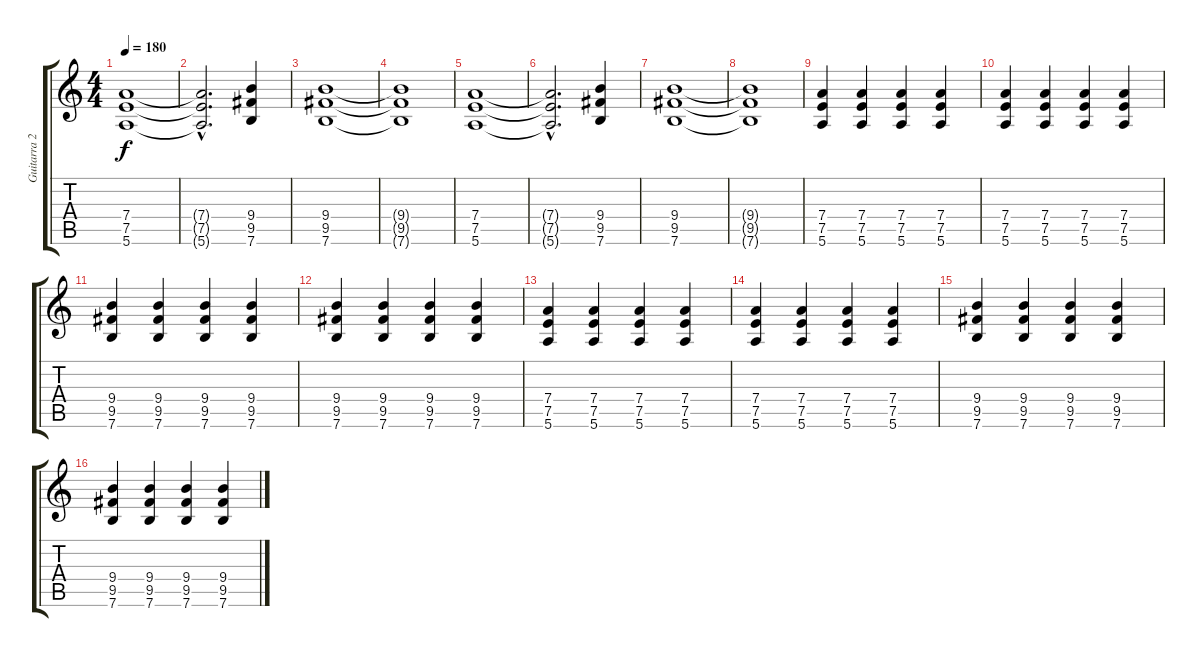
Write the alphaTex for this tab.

\track ("Guitarra 2" "Guitarra 2") {instrument distortionguitar}
\staff {score tabs}
\tuning (E4 B3 G3 D3 A2 E2) {hide}
\ts (4 4)
\tempo 180
\clef g2
\ks c
(7.4 7.5 5.6).1{dy f} |
(7.4{hac t} 7.5{hac t} 5.6{hac t}).2{d} (9.4 9.5 7.6).4 |
(9.4 9.5 7.6).1 |
(9.4{t} 9.5{t} 7.6{t}).1 |
(7.4 7.5 5.6).1 |
(7.4{hac t} 7.5{hac t} 5.6{hac t}).2{d} (9.4 9.5 7.6).4 |
(9.4 9.5 7.6).1 |
(9.4{t} 9.5{t} 7.6{t}).1 |
(7.4 7.5 5.6).4 (7.4 7.5 5.6).4 (7.4 7.5 5.6).4 (7.4 7.5 5.6).4 |
(7.4 7.5 5.6).4 (7.4 7.5 5.6).4 (7.4 7.5 5.6).4 (7.4 7.5 5.6).4 |
(9.4 9.5 7.6).4 (9.4 9.5 7.6).4 (9.4 9.5 7.6).4 (9.4 9.5 7.6).4 |
(9.4 9.5 7.6).4 (9.4 9.5 7.6).4 (9.4 9.5 7.6).4 (9.4 9.5 7.6).4 |
(7.4 7.5 5.6).4 (7.4 7.5 5.6).4 (7.4 7.5 5.6).4 (7.4 7.5 5.6).4 |
(7.4 7.5 5.6).4 (7.4 7.5 5.6).4 (7.4 7.5 5.6).4 (7.4 7.5 5.6).4 |
(9.4 9.5 7.6).4 (9.4 9.5 7.6).4 (9.4 9.5 7.6).4 (9.4 9.5 7.6).4 |
(9.4 9.5 7.6).4 (9.4 9.5 7.6).4 (9.4 9.5 7.6).4 (9.4 9.5 7.6).4
